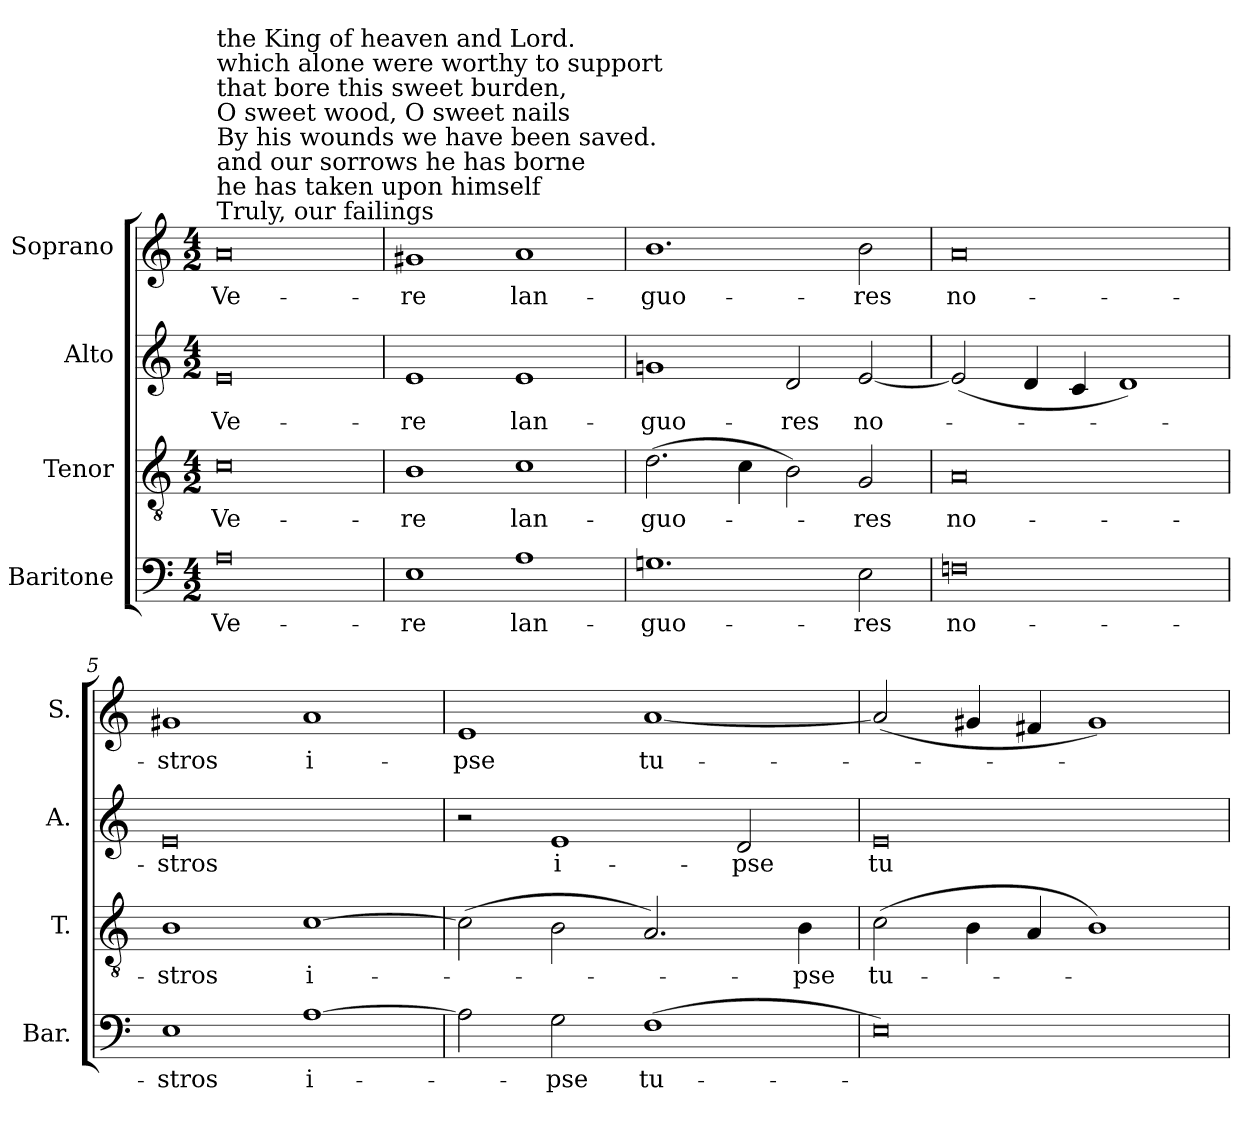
**kern	**text	**kern	**text	**kern	**text	**kern	**text
*part4	*part4	*part3	*part3	*part2	*part2	*part1	*part1
*staff4	*staff4	*staff3	*staff3	*staff2	*staff2	*staff1	*staff1
*I"Baritone	*	*I"Tenor	*	*I"Alto	*	*I"Soprano	*
*I'Bar.	*	*I'T.	*	*I'A.	*	*I'S.	*
!!LO:PB:g=z
*clefF4	*	*clefGv2	*	*clefG2	*	*clefG2	*
*	*	*ITrd7c12	*	*	*	*	*
*k[]	*	*k[]	*	*k[]	*	*k[]	*
*C:	*	*C:	*	*C:	*	*C:	*
*M4/2	*	*M4/2	*	*M4/2	*	*M4/2	*
*MM144	*	*MM144	*	*MM144	*	*MM144	*
=1	=1	=1	=1	=1	=1	=1	=1
!	!LO:LY:b:color=#000000	!	!	!	!	!	!
!	!	!	!LO:LY:b:color=#000000	!	!	!	!
!	!	!	!	!	!LO:LY:b:color=#000000	!	!
!	!	!	!	!	!	!LO:TX:a:t=Truly, our failings	!
!	!	!	!	!	!	!LO:TX:t=he has taken upon himself	!
!	!	!	!	!	!	!LO:TX:t=and our sorrows he has borne	!
!	!	!	!	!	!	!LO:TX:t=By his wounds we have been saved.	!
!	!	!	!	!	!	!LO:TX:t=O sweet wood, O sweet nails	!
!	!	!	!	!	!	!LO:TX:t=that bore this sweet burden,	!
!	!	!	!	!	!	!LO:TX:t=which alone were worthy to support	!
!	!	!	!	!	!	!LO:TX:t=the King of heaven and Lord.	!
!	!	!	!	!	!	!	!LO:LY:b:color=#000000
0Ai	Ve-	0Ci	Ve-	0ei	Ve-	0ai	Ve-
=2	=2	=2	=2	=2	=2	=2	=2
!	!LO:LY:b:color=#000000	!	!	!	!	!	!
!	!	!	!LO:LY:b:color=#000000	!	!	!	!
!	!	!	!	!	!LO:LY:b:color=#000000	!	!
!	!	!	!	!	!	!	!LO:LY:b:color=#000000
1Ei	-re	1BBi	-re	1ei	-re	1g#Xi	-re
!	!LO:LY:b:color=#000000	!	!	!	!	!	!
!	!	!	!LO:LY:b:color=#000000	!	!	!	!
!	!	!	!	!	!LO:LY:b:color=#000000	!	!
!	!	!	!	!	!	!	!LO:LY:b:color=#000000
1Ai	lan-	1Ci	lan-	1ei	lan-	1ai	lan-
=3	=3	=3	=3	=3	=3	=3	=3
!	!LO:LY:b:color=#000000	!	!	!	!	!	!
!	!	!	!LO:LY:b:color=#000000	!	!	!	!
!	!	!	!	!	!LO:LY:b:color=#000000	!	!
!	!	!	!	!	!	!	!LO:LY:b:color=#000000
1.Gni	-guo-	(2.Di\	-guo-	1gni	-guo-	1.bi	-guo-
.	.	4Ci\	.	.	.	.	.
!	!	!	!	!	!LO:LY:b:color=#000000	!	!
.	.	2BBi\)	.	2di/	-res	.	.
!	!LO:LY:b:color=#000000	!	!	!	!	!	!
!	!	!	!LO:LY:b:color=#000000	!	!	!	!
!	!	!	!	!	!LO:LY:b:color=#000000	!	!
!	!	!	!	!	!	!	!LO:LY:b:color=#000000
2Ei\	-res	2GGi/	-res	[2ei/	no-	2bi\	-res
=4	=4	=4	=4	=4	=4	=4	=4
!	!LO:LY:b:color=#000000	!	!	!	!	!	!
!	!	!	!LO:LY:b:color=#000000	!	!	!	!
!	!	!	!	!	!	!	!LO:LY:b:color=#000000
0Fni	no-	0AAi	no-	(2ei/]	.	0ai	no-
.	.	.	.	4di/	.	.	.
.	.	.	.	4ci/	.	.	.
.	.	.	.	1di)	.	.	.
=5	=5	=5	=5	=5	=5	=5	=5
!	!LO:LY:b:color=#000000	!	!	!	!	!	!
!	!	!	!LO:LY:b:color=#000000	!	!	!	!
!	!	!	!	!	!LO:LY:b:color=#000000	!	!
!	!	!	!	!	!	!	!LO:LY:b:color=#000000
1Ei	-stros	1BBi	-stros	0ei	-stros	1g#Xi	-stros
!	!LO:LY:b:color=#000000	!	!	!	!	!	!
!	!	!	!LO:LY:b:color=#000000	!	!	!	!
!	!	!	!	!	!	!	!LO:LY:b:color=#000000
[1Ai	i-	[1Ci	i-	.	.	1ai	i-
=6	=6	=6	=6	=6	=6	=6	=6
!	!	!	!	!	!	!	!LO:LY:b:color=#000000
2Ai\]	.	(2Ci\]	.	2r	.	1ei	-pse
!	!LO:LY:b:color=#000000	!	!	!	!	!	!
!	!	!	!	!	!LO:LY:b:color=#000000	!	!
2Gi\	-pse	2BBi\	.	1ei	i-	.	.
!	!LO:LY:b:color=#000000	!	!	!	!	!	!
!	!	!	!	!	!	!	!LO:LY:b:color=#000000
(1Fi	tu-	2.AAi/)	.	.	.	[1ai	tu-
!	!	!	!	!	!LO:LY:b:color=#000000	!	!
.	.	.	.	2di/	-pse	.	.
!	!	!	!LO:LY:b:color=#000000	!	!	!	!
.	.	4BBi\	-pse	.	.	.	.
=7	=7	=7	=7	=7	=7	=7	=7
!	!	!	!LO:LY:b:color=#000000	!	!	!	!
!	!	!	!	!	!LO:LY:b:color=#000000	!	!
0Ei)	.	(2Ci\	tu-	0ei	tu-	(2ai/]	.
.	.	4BBi\	.	.	.	4g#Xi/	.
.	.	4AAi/	.	.	.	4f#Xi/	.
.	.	1BBi)	.	.	.	1g#i)	.
=	=	=	=	=	=	=	=
*-	*-	*-	*-	*-	*-	*-	*-
